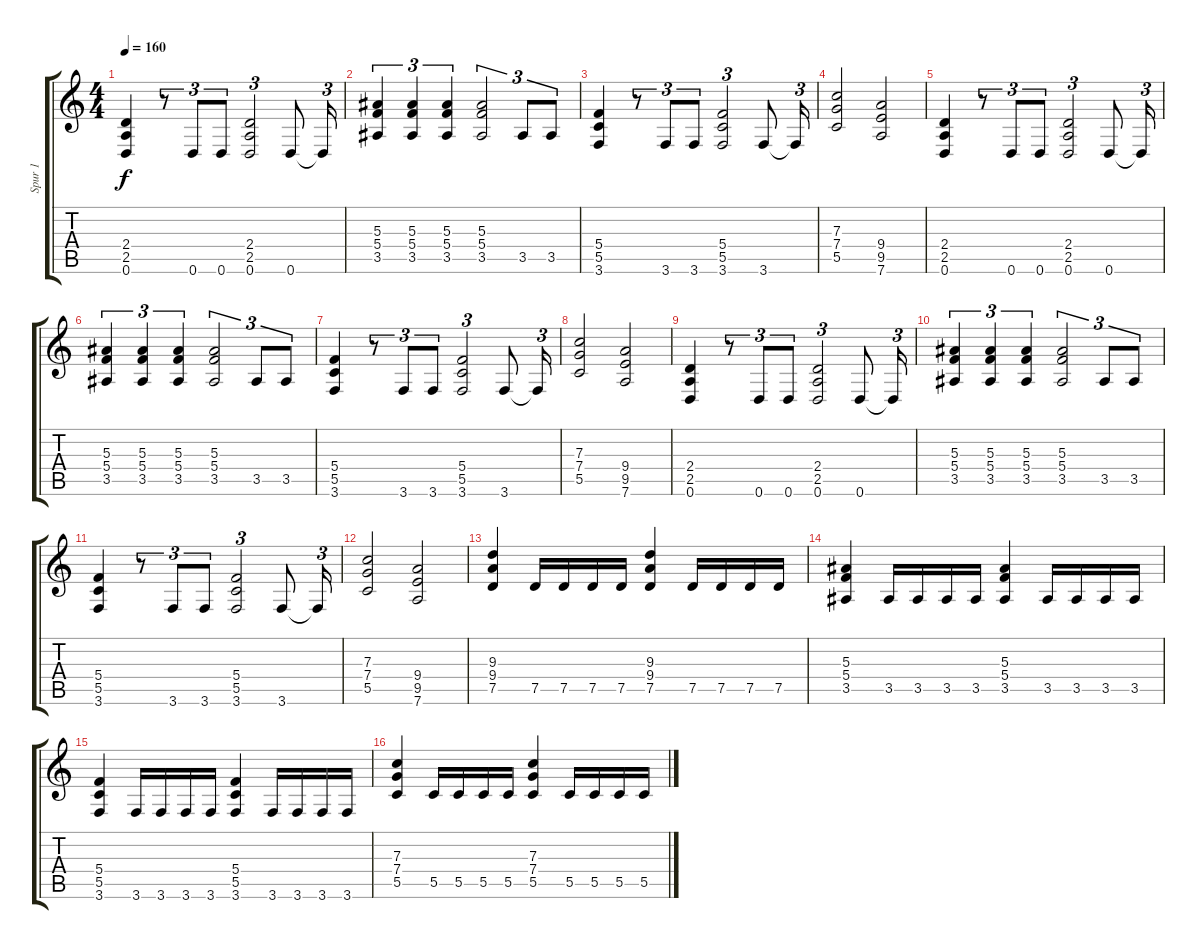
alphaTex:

\track ("Spur 1" "Spur 1") {instrument distortionguitar}
\staff {score tabs}
\tuning (D4 A3 F3 C3 G2 D2) {hide}
\ts (4 4)
\tempo 160
\clef g2
\ks c
(2.4 2.5 0.6).4{dy f} r.8{tu (3 2)} 0.6.8{tu (3 2)} 0.6.8{tu (3 2)} (2.4 2.5 0.6).2{tu (3 2)} 0.6.8 0.6{t}.16{tu (3 2)} |
(5.3 5.4 3.5).4{tu (3 2)} (5.3 5.4 3.5).4{tu (3 2)} (5.3 5.4 3.5).4{tu (3 2)} (5.3 5.4 3.5).2{tu (3 2)} 3.5.8{tu (3 2)} 3.5.8{tu (3 2)} |
(5.4 5.5 3.6).4 r.8{tu (3 2)} 3.6.8{tu (3 2)} 3.6.8{tu (3 2)} (5.4 5.5 3.6).2{tu (3 2)} 3.6.8 3.6{t}.16{tu (3 2)} |
(7.3 7.4 5.5).2 (9.4 9.5 7.6).2 |
(2.4 2.5 0.6).4 r.8{tu (3 2)} 0.6.8{tu (3 2)} 0.6.8{tu (3 2)} (2.4 2.5 0.6).2{tu (3 2)} 0.6.8 0.6{t}.16{tu (3 2)} |
(5.3 5.4 3.5).4{tu (3 2)} (5.3 5.4 3.5).4{tu (3 2)} (5.3 5.4 3.5).4{tu (3 2)} (5.3 5.4 3.5).2{tu (3 2)} 3.5.8{tu (3 2)} 3.5.8{tu (3 2)} |
(5.4 5.5 3.6).4 r.8{tu (3 2)} 3.6.8{tu (3 2)} 3.6.8{tu (3 2)} (5.4 5.5 3.6).2{tu (3 2)} 3.6.8 3.6{t}.16{tu (3 2)} |
(7.3 7.4 5.5).2 (9.4 9.5 7.6).2 |
(2.4 2.5 0.6).4 r.8{tu (3 2)} 0.6.8{tu (3 2)} 0.6.8{tu (3 2)} (2.4 2.5 0.6).2{tu (3 2)} 0.6.8 0.6{t}.16{tu (3 2)} |
(5.3 5.4 3.5).4{tu (3 2)} (5.3 5.4 3.5).4{tu (3 2)} (5.3 5.4 3.5).4{tu (3 2)} (5.3 5.4 3.5).2{tu (3 2)} 3.5.8{tu (3 2)} 3.5.8{tu (3 2)} |
(5.4 5.5 3.6).4 r.8{tu (3 2)} 3.6.8{tu (3 2)} 3.6.8{tu (3 2)} (5.4 5.5 3.6).2{tu (3 2)} 3.6.8 3.6{t}.16{tu (3 2)} |
(7.3 7.4 5.5).2 (9.4 9.5 7.6).2 |
(9.3 9.4 7.5).4 7.5.16 7.5.16 7.5.16 7.5.16 (9.3 9.4 7.5).4 7.5.16 7.5.16 7.5.16 7.5.16 |
(5.3 5.4 3.5).4 3.5.16 3.5.16 3.5.16 3.5.16 (5.3 5.4 3.5).4 3.5.16 3.5.16 3.5.16 3.5.16 |
(5.4 5.5 3.6).4 3.6.16 3.6.16 3.6.16 3.6.16 (5.4 5.5 3.6).4 3.6.16 3.6.16 3.6.16 3.6.16 |
(7.3 7.4 5.5).4 5.5.16 5.5.16 5.5.16 5.5.16 (7.3 7.4 5.5).4 5.5.16 5.5.16 5.5.16 5.5.16
